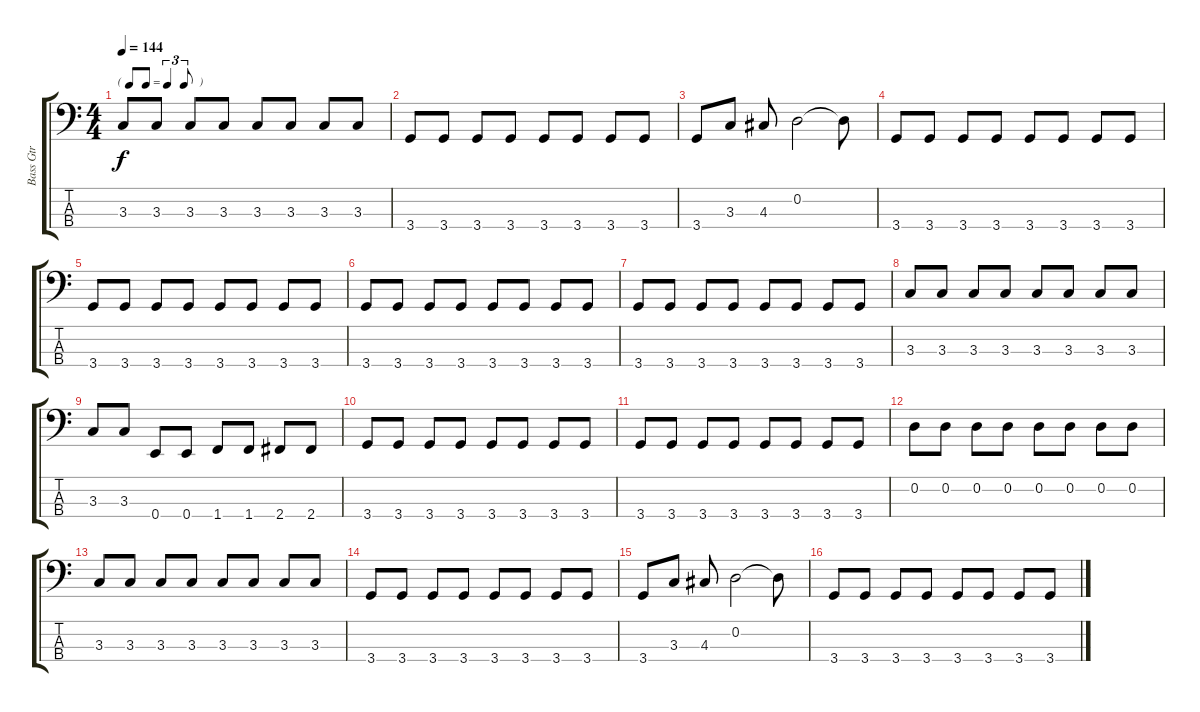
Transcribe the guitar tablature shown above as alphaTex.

\track ("Bass Gtr            " "Bass Gtr  ") {instrument electricbassfinger}
\staff {score tabs}
\tuning (G2 D2 A1 E1) {hide}
\ts (4 4)
\tf triplet8th
\tempo 144
\clef f4
\ks c
3.3.8{dy f} 3.3.8 3.3.8 3.3.8 3.3.8 3.3.8 3.3.8 3.3.8 |
3.4.8 3.4.8 3.4.8 3.4.8 3.4.8 3.4.8 3.4.8 3.4.8 |
3.4.8 3.3.8 4.3.8 0.2.2 0.2{t}.8 |
3.4.8 3.4.8 3.4.8 3.4.8 3.4.8 3.4.8 3.4.8 3.4.8 |
3.4.8 3.4.8 3.4.8 3.4.8 3.4.8 3.4.8 3.4.8 3.4.8 |
3.4.8 3.4.8 3.4.8 3.4.8 3.4.8 3.4.8 3.4.8 3.4.8 |
3.4.8 3.4.8 3.4.8 3.4.8 3.4.8 3.4.8 3.4.8 3.4.8 |
3.3.8 3.3.8 3.3.8 3.3.8 3.3.8 3.3.8 3.3.8 3.3.8 |
3.3.8 3.3.8 0.4.8 0.4.8 1.4.8 1.4.8 2.4.8 2.4.8 |
3.4.8 3.4.8 3.4.8 3.4.8 3.4.8 3.4.8 3.4.8 3.4.8 |
3.4.8 3.4.8 3.4.8 3.4.8 3.4.8 3.4.8 3.4.8 3.4.8 |
0.2.8 0.2.8 0.2.8 0.2.8 0.2.8 0.2.8 0.2.8 0.2.8 |
3.3.8 3.3.8 3.3.8 3.3.8 3.3.8 3.3.8 3.3.8 3.3.8 |
3.4.8 3.4.8 3.4.8 3.4.8 3.4.8 3.4.8 3.4.8 3.4.8 |
3.4.8 3.3.8 4.3.8 0.2.2 0.2{t}.8 |
3.4.8 3.4.8 3.4.8 3.4.8 3.4.8 3.4.8 3.4.8 3.4.8
